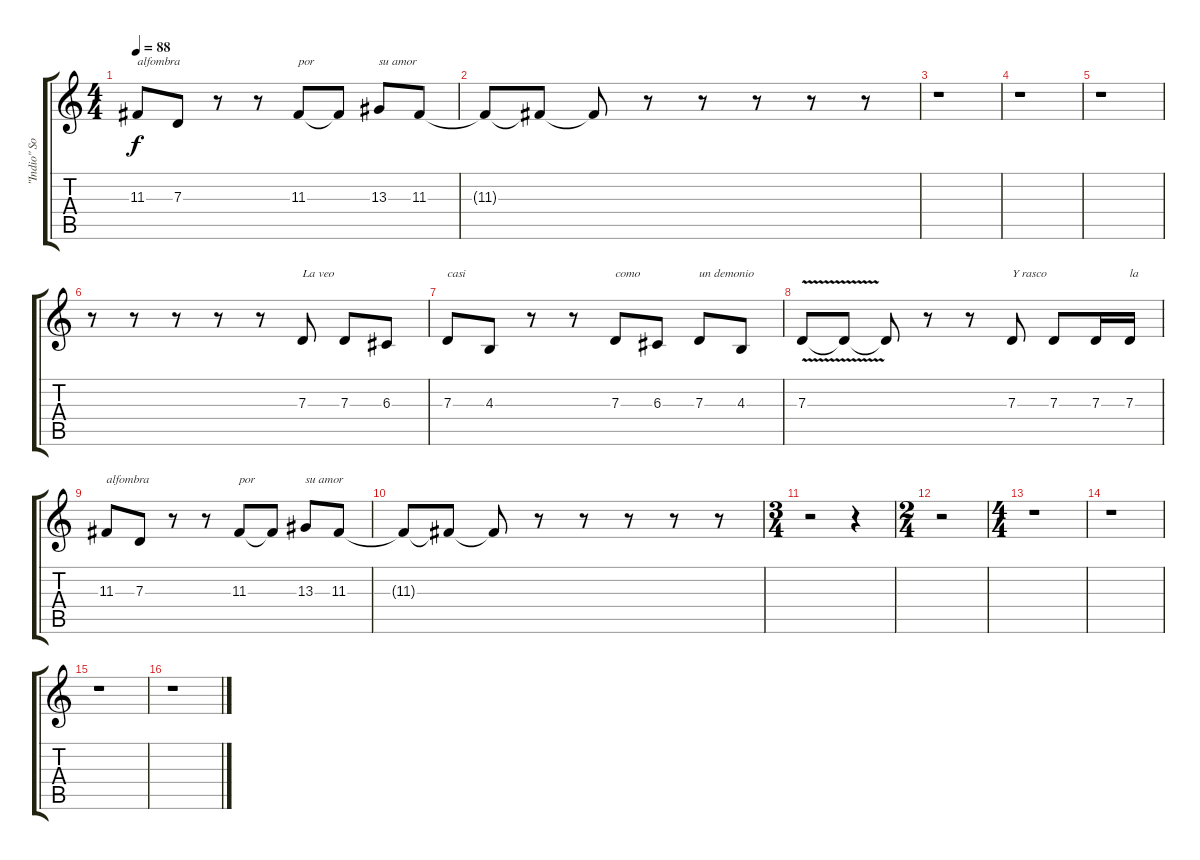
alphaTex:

\track ("\"Indio\" Solari" "\"Indio\" So") {instrument lead2sawtooth}
\staff {score tabs}
\tuning (E4 B3 G3 D3 A2 E2) {hide}
\ts (4 4)
\tempo 88
\clef g2
\ks c
11.3.8{txt "alfombra" dy f} 7.3.8 r.8 r.8 11.3.8{txt "por"} 11.3{t}.8 13.3.8{txt "su amor"} 11.3.8 |
11.3{t}.8 11.3{t}.8 11.3{t}.8 r.8 r.8 r.8 r.8 r.8 |
r.1 |
r.1 |
r.1 |
r.8 r.8 r.8 r.8 r.8 7.3.8{txt "La veo"} 7.3.8 6.3.8 |
7.3.8{txt "casi"} 4.3.8 r.8 r.8 7.3.8{txt "como"} 6.3.8 7.3.8{txt "un demonio"} 4.3.8 |
7.3{v}.8 7.3{t}.8 7.3{t}.8 r.8 r.8 7.3.8{txt "Y rasco"} 7.3.8 7.3.16 7.3.16{txt "la"} |
11.3.8{txt "alfombra"} 7.3.8 r.8 r.8 11.3.8{txt "por"} 11.3{t}.8 13.3.8{txt "su amor"} 11.3.8 |
11.3{t}.8 11.3{t}.8 11.3{t}.8 r.8 r.8 r.8 r.8 r.8 |
\ts (3 4)
r.2 r.4 |
\ts (2 4)
r.2 |
\ts (4 4)
r.1 |
r.1 |
r.1 |
r.1
